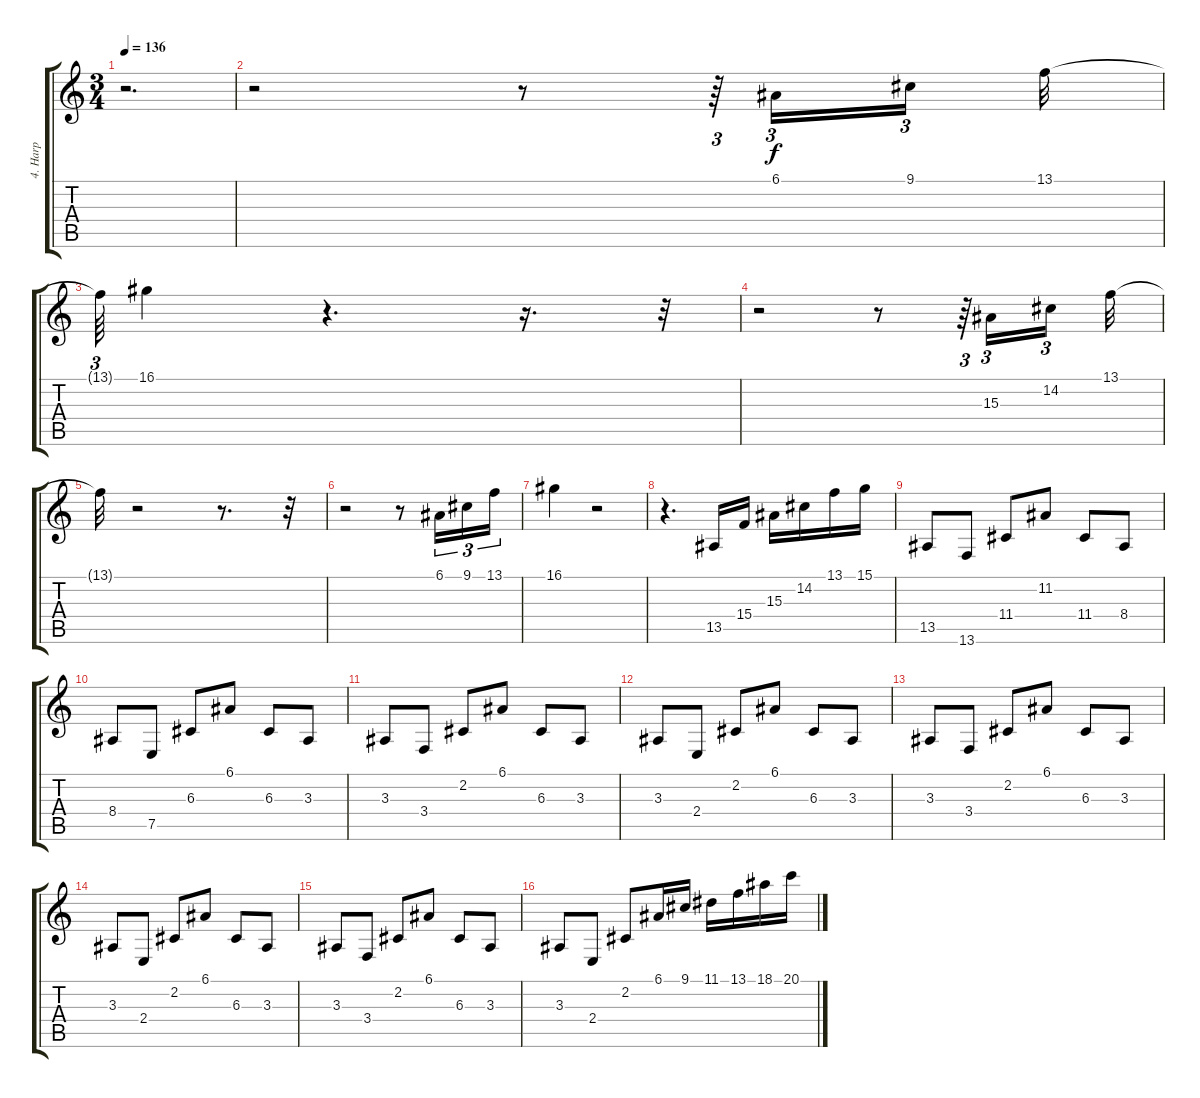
\track ("4. Harp" "4. Harp") {instrument orchestralharp}
\staff {score tabs}
\tuning (E4 B3 G3 D3 A2 E2) {hide}
\ts (3 4)
\tempo 136
\clef g2
\ks c
r.2{d dy f} |
r.2 r.8 r.64{tu (3 2)} 6.1.16{tu (3 2) instrument orchestralharp} 9.1.16{tu (3 2) beam splitsecondary} 13.1.32 |
13.1{t}.64{tu (3 2)} 16.1.4 r.4{d} r.16{d} r.32{tu (3 2)} |
r.2 r.8 r.64{tu (3 2)} 15.3.16{tu (3 2)} 14.2.16{tu (3 2) beam splitsecondary} 13.1.32 |
13.1{t}.32 r.2 r.8{d} r.32 |
r.2 r.8 6.1.16{tu (3 2)} 9.1.16{tu (3 2)} 13.1.16{tu (3 2)} |
16.1.4 r.2 |
r.4{d} 13.5.16 15.4.16 15.3.16 14.2.16 13.1.16 15.1.16 |
13.5.8 13.6.8 11.4.8 11.2.8 11.4.8 8.4.8 |
8.4.8 7.5.8 6.3.8 6.1.8 6.3.8 3.3.8 |
3.3.8 3.4.8 2.2.8 6.1.8 6.3.8 3.3.8 |
3.3.8 2.4.8 2.2.8 6.1.8 6.3.8 3.3.8 |
3.3.8 3.4.8 2.2.8 6.1.8 6.3.8 3.3.8 |
3.3.8 2.4.8 2.2.8 6.1.8 6.3.8 3.3.8 |
3.3.8 3.4.8 2.2.8 6.1.8 6.3.8 3.3.8 |
3.3.8 2.4.8 2.2.8 6.1.16 9.1.16 11.1.16 13.1.16 18.1.16 20.1.16
